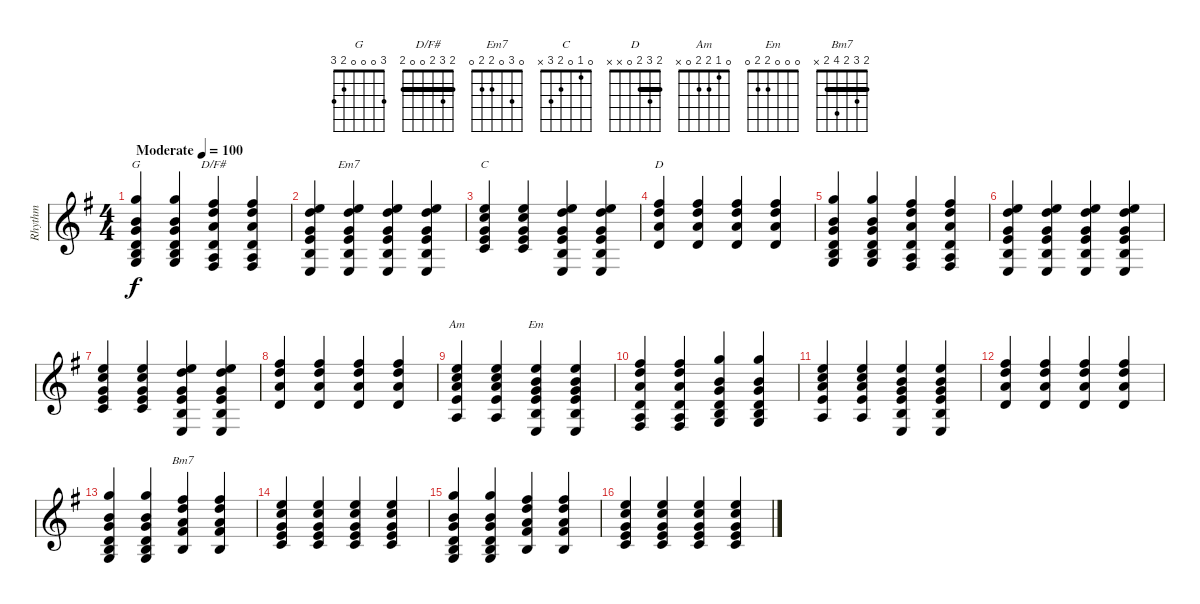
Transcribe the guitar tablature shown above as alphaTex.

\track ("Rhythm" "Rhythm") {instrument acousticguitarsteel}
\staff {score}
\tuning (E4 B3 G3 D3 A2 E2) {hide}
\chord ("G" 3 0 0 0 2 3)
\chord ("D/F#" 2 3 2 0 0 2) {barre 2}
\chord ("Em7" 0 3 0 2 2 0)
\chord ("C" 0 1 0 2 3 x)
\chord ("D" 2 3 2 0 x x) {barre 2}
\chord ("Am" 0 1 2 2 0 x)
\chord ("Em" 0 0 0 2 2 0)
\chord ("Bm7" 2 3 2 4 2 x) {barre 2}
\ts (4 4)
\tempo (100 "Moderate")
\clef g2
\ks g
(3.1 0.2 0.3 0.4 2.5 3.6).4{ch "G" dy f instrument acousticguitarsteel} (3.1 0.2 0.3 0.4 2.5 3.6).4 (2.1 3.2 2.3 0.4 0.5 2.6).4{ch "D/F#"} (2.1 3.2 2.3 0.4 0.5 2.6).4 |
(0.1 3.2 0.3 2.4 2.5 0.6).4 (0.1 3.2 0.3 2.4 2.5 0.6).4{ch "Em7"} (0.1 3.2 0.3 2.4 2.5 0.6).4 (0.1 3.2 0.3 2.4 2.5 0.6).4 |
(0.1 1.2 0.3 2.4 3.5).4{ch "C"} (0.1 1.2 0.3 2.4 3.5).4 (0.1 3.2 0.3 2.4 2.5 0.6).4 (0.1 3.2 0.3 2.4 2.5 0.6).4 |
(2.1 3.2 2.3 0.4).4{ch "D"} (2.1 3.2 2.3 0.4).4 (2.1 3.2 2.3 0.4).4 (2.1 3.2 2.3 0.4).4 |
(3.1 0.2 0.3 0.4 2.5 3.6).4 (3.1 0.2 0.3 0.4 2.5 3.6).4 (2.1 3.2 2.3 0.4 0.5 2.6).4 (2.1 3.2 2.3 0.4 0.5 2.6).4 |
(0.1 3.2 0.3 2.4 2.5 0.6).4 (0.1 3.2 0.3 2.4 2.5 0.6).4 (0.1 3.2 0.3 2.4 2.5 0.6).4 (0.1 3.2 0.3 2.4 2.5 0.6).4 |
(0.1 1.2 0.3 2.4 3.5).4 (0.1 1.2 0.3 2.4 3.5).4 (0.1 3.2 0.3 2.4 2.5 0.6).4 (0.1 3.2 0.3 2.4 2.5 0.6).4 |
(2.1 3.2 2.3 0.4).4 (2.1 3.2 2.3 0.4).4 (2.1 3.2 2.3 0.4).4 (2.1 3.2 2.3 0.4).4 |
(0.1 1.2 2.3 2.4 0.5).4{ch "Am"} (0.1 1.2 2.3 2.4 0.5).4 (0.1 0.2 0.3 2.4 2.5 0.6).4{ch "Em"} (0.1 0.2 0.3 2.4 2.5 0.6).4 |
(2.1 3.2 2.3 0.4 0.5 2.6).4 (2.1 3.2 2.3 0.4 0.5 2.6).4 (3.1 0.2 0.3 0.4 2.5 3.6).4 (3.1 0.2 0.3 0.4 2.5 3.6).4 |
(0.1 1.2 2.3 2.4 0.5).4 (0.1 1.2 2.3 2.4 0.5).4 (0.1 0.2 0.3 2.4 2.5 0.6).4 (0.1 0.2 0.3 2.4 2.5 0.6).4 |
(2.1 3.2 2.3 0.4).4 (2.1 3.2 2.3 0.4).4 (2.1 3.2 2.3 0.4).4 (2.1 3.2 2.3 0.4).4 |
(3.1 0.2 0.3 0.4 2.5 3.6).4 (3.1 0.2 0.3 0.4 2.5 3.6).4 (2.1 3.2 2.3 4.4 2.5).4{ch "Bm7"} (2.1 3.2 2.3 4.4 2.5).4 |
(0.1 1.2 0.3 2.4 3.5).4 (0.1 1.2 0.3 2.4 3.5).4 (0.1 1.2 0.3 2.4 3.5).4 (0.1 1.2 0.3 2.4 3.5).4 |
(3.1 0.2 0.3 0.4 2.5 3.6).4 (3.1 0.2 0.3 0.4 2.5 3.6).4 (2.1 3.2 2.3 4.4 2.5).4 (2.1 3.2 2.3 4.4 2.5).4 |
(0.1 1.2 0.3 2.4 3.5).4 (0.1 1.2 0.3 2.4 3.5).4 (0.1 1.2 0.3 2.4 3.5).4 (0.1 1.2 0.3 2.4 3.5).4
